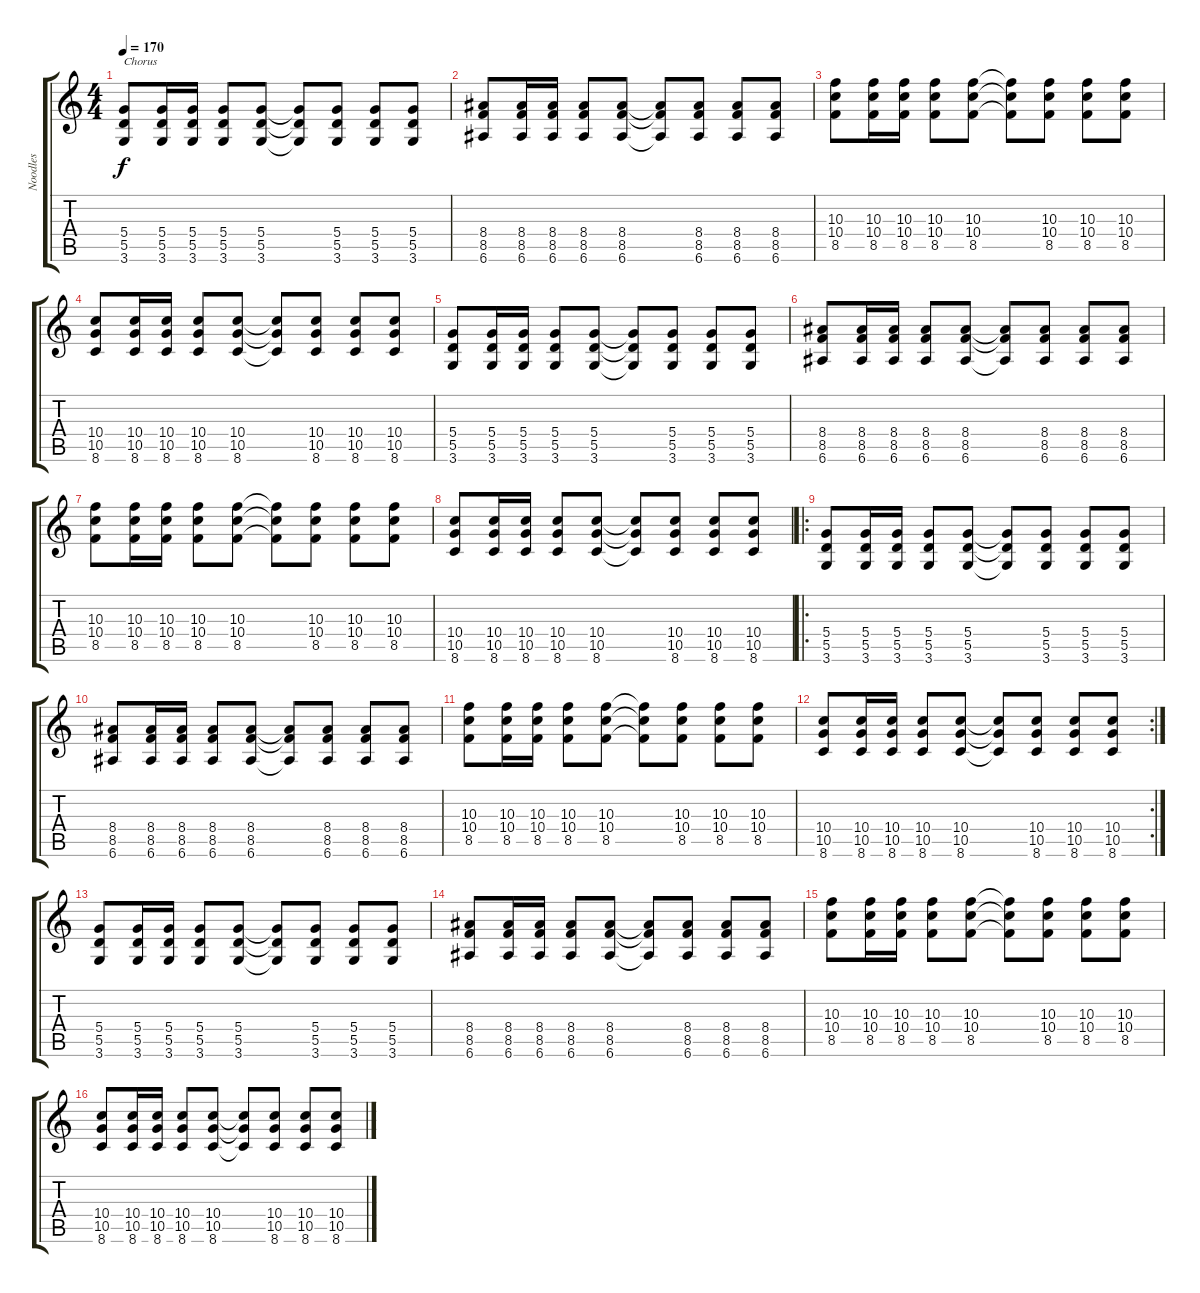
\track ("Noodles" "Noodles") {instrument distortionguitar}
\staff {score tabs}
\tuning (E4 B3 G3 D3 A2 E2) {hide}
\ts (4 4)
\tempo 170
\clef g2
\ks c
(5.4 5.5 3.6).8{txt "Chorus" dy f volume 8 instrument distortionguitar} (5.4 5.5 3.6).16 (5.4 5.5 3.6).16 (5.4 5.5 3.6).8 (5.4 5.5 3.6).8 (5.4{t} 5.5{t} 3.6{t}).8 (5.4 5.5 3.6).8 (5.4 5.5 3.6).8 (5.4 5.5 3.6).8 |
(8.4 8.5 6.6).8 (8.4 8.5 6.6).16 (8.4 8.5 6.6).16 (8.4 8.5 6.6).8 (8.4 8.5 6.6).8 (8.4{t} 8.5{t} 6.6{t}).8 (8.4 8.5 6.6).8 (8.4 8.5 6.6).8 (8.4 8.5 6.6).8 |
(10.3 10.4 8.5).8 (10.3 10.4 8.5).16 (10.3 10.4 8.5).16 (10.3 10.4 8.5).8 (10.3 10.4 8.5).8 (10.3{t} 10.4{t} 8.5{t}).8 (10.3 10.4 8.5).8 (10.3 10.4 8.5).8 (10.3 10.4 8.5).8 |
(10.4 10.5 8.6).8 (10.4 10.5 8.6).16 (10.4 10.5 8.6).16 (10.4 10.5 8.6).8 (10.4 10.5 8.6).8 (10.4{t} 10.5{t} 8.6{t}).8 (10.4 10.5 8.6).8 (10.4 10.5 8.6).8 (10.4 10.5 8.6).8 |
(5.4 5.5 3.6).8{volume 16 instrument distortionguitar} (5.4 5.5 3.6).16 (5.4 5.5 3.6).16 (5.4 5.5 3.6).8 (5.4 5.5 3.6).8 (5.4{t} 5.5{t} 3.6{t}).8 (5.4 5.5 3.6).8 (5.4 5.5 3.6).8 (5.4 5.5 3.6).8 |
(8.4 8.5 6.6).8 (8.4 8.5 6.6).16 (8.4 8.5 6.6).16 (8.4 8.5 6.6).8 (8.4 8.5 6.6).8 (8.4{t} 8.5{t} 6.6{t}).8 (8.4 8.5 6.6).8 (8.4 8.5 6.6).8 (8.4 8.5 6.6).8 |
(10.3 10.4 8.5).8 (10.3 10.4 8.5).16 (10.3 10.4 8.5).16 (10.3 10.4 8.5).8 (10.3 10.4 8.5).8 (10.3{t} 10.4{t} 8.5{t}).8 (10.3 10.4 8.5).8 (10.3 10.4 8.5).8 (10.3 10.4 8.5).8 |
(10.4 10.5 8.6).8 (10.4 10.5 8.6).16 (10.4 10.5 8.6).16 (10.4 10.5 8.6).8 (10.4 10.5 8.6).8 (10.4{t} 10.5{t} 8.6{t}).8 (10.4 10.5 8.6).8 (10.4 10.5 8.6).8 (10.4 10.5 8.6).8 |
\ro
(5.4 5.5 3.6).8{volume 16 instrument distortionguitar} (5.4 5.5 3.6).16 (5.4 5.5 3.6).16 (5.4 5.5 3.6).8 (5.4 5.5 3.6).8 (5.4{t} 5.5{t} 3.6{t}).8 (5.4 5.5 3.6).8 (5.4 5.5 3.6).8 (5.4 5.5 3.6).8 |
(8.4 8.5 6.6).8 (8.4 8.5 6.6).16 (8.4 8.5 6.6).16 (8.4 8.5 6.6).8 (8.4 8.5 6.6).8 (8.4{t} 8.5{t} 6.6{t}).8 (8.4 8.5 6.6).8 (8.4 8.5 6.6).8 (8.4 8.5 6.6).8 |
(10.3 10.4 8.5).8 (10.3 10.4 8.5).16 (10.3 10.4 8.5).16 (10.3 10.4 8.5).8 (10.3 10.4 8.5).8 (10.3{t} 10.4{t} 8.5{t}).8 (10.3 10.4 8.5).8 (10.3 10.4 8.5).8 (10.3 10.4 8.5).8 |
\rc 2
(10.4 10.5 8.6).8 (10.4 10.5 8.6).16 (10.4 10.5 8.6).16 (10.4 10.5 8.6).8 (10.4 10.5 8.6).8 (10.4{t} 10.5{t} 8.6{t}).8 (10.4 10.5 8.6).8 (10.4 10.5 8.6).8 (10.4 10.5 8.6).8 |
(5.4 5.5 3.6).8{volume 16 instrument distortionguitar} (5.4 5.5 3.6).16 (5.4 5.5 3.6).16 (5.4 5.5 3.6).8 (5.4 5.5 3.6).8 (5.4{t} 5.5{t} 3.6{t}).8 (5.4 5.5 3.6).8 (5.4 5.5 3.6).8 (5.4 5.5 3.6).8 |
(8.4 8.5 6.6).8 (8.4 8.5 6.6).16 (8.4 8.5 6.6).16 (8.4 8.5 6.6).8 (8.4 8.5 6.6).8 (8.4{t} 8.5{t} 6.6{t}).8 (8.4 8.5 6.6).8 (8.4 8.5 6.6).8 (8.4 8.5 6.6).8 |
(10.3 10.4 8.5).8 (10.3 10.4 8.5).16 (10.3 10.4 8.5).16 (10.3 10.4 8.5).8 (10.3 10.4 8.5).8 (10.3{t} 10.4{t} 8.5{t}).8 (10.3 10.4 8.5).8 (10.3 10.4 8.5).8 (10.3 10.4 8.5).8 |
(10.4 10.5 8.6).8 (10.4 10.5 8.6).16 (10.4 10.5 8.6).16 (10.4 10.5 8.6).8 (10.4 10.5 8.6).8 (10.4{t} 10.5{t} 8.6{t}).8 (10.4 10.5 8.6).8 (10.4 10.5 8.6).8 (10.4 10.5 8.6).8
